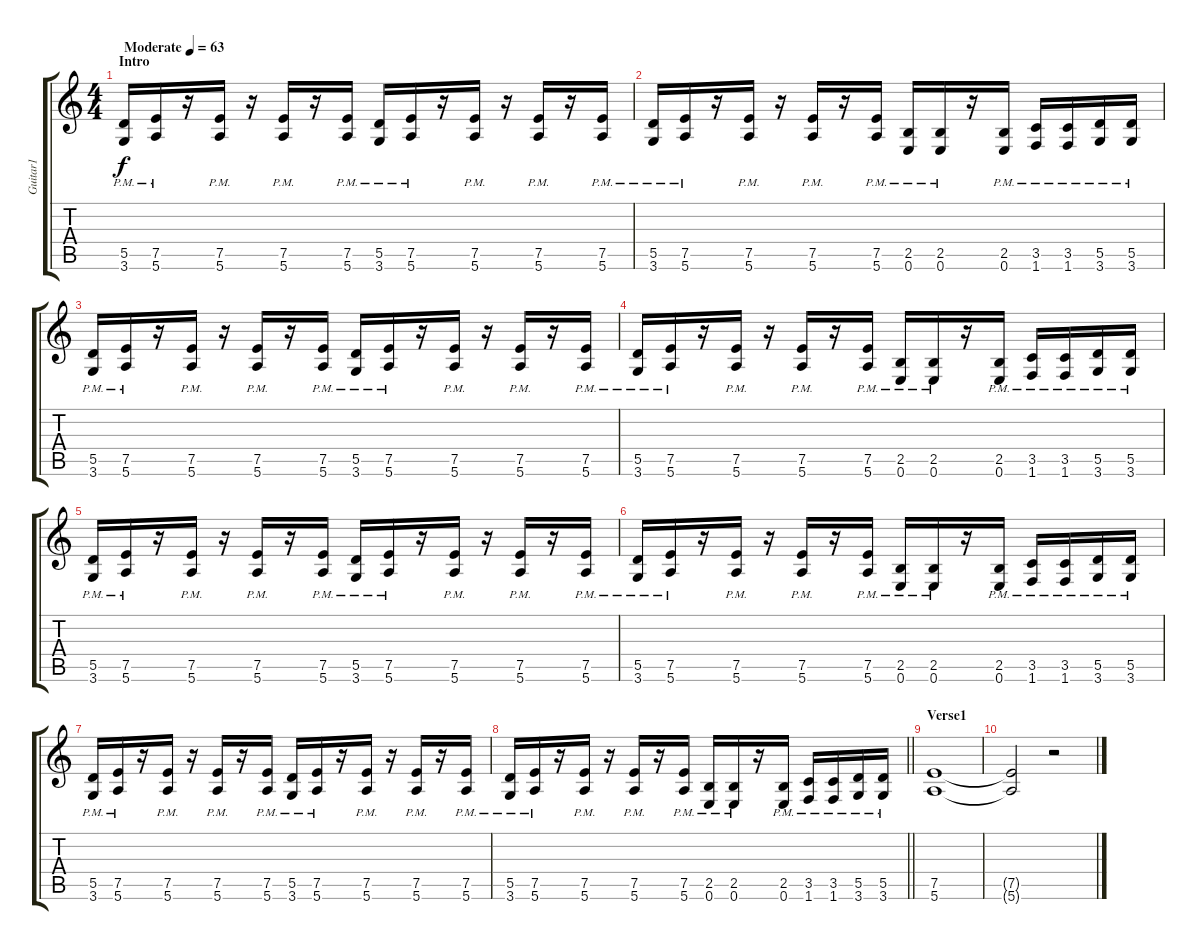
\track ("Guitar1" "Guitar1") {instrument distortionguitar}
\staff {score tabs}
\tuning (E4 B3 G3 D3 A2 E2) {hide}
\ts (4 4)
\section ("" "Intro")
\tempo (63 "Moderate")
\clef g2
\ks c
(5.5{pm} 3.6{pm}).16{dy f instrument distortionguitar} (7.5{pm} 5.6{pm}).16 r.16 (7.5{pm} 5.6{pm}).16 r.16 (7.5{pm} 5.6{pm}).16 r.16 (7.5{pm} 5.6{pm}).16 (5.5{pm} 3.6{pm}).16 (7.5{pm} 5.6{pm}).16 r.16 (7.5{pm} 5.6{pm}).16 r.16 (7.5{pm} 5.6{pm}).16 r.16 (7.5{pm} 5.6{pm}).16 |
(5.5{pm} 3.6{pm}).16 (7.5{pm} 5.6{pm}).16 r.16 (7.5{pm} 5.6{pm}).16 r.16 (7.5{pm} 5.6{pm}).16 r.16 (7.5{pm} 5.6{pm}).16 (2.5{pm} 0.6{pm}).16 (2.5{pm} 0.6{pm}).16 r.16 (2.5{pm} 0.6{pm}).16 (3.5{pm} 1.6{pm}).16 (3.5{pm} 1.6{pm}).16 (5.5{pm} 3.6{pm}).16 (5.5{pm} 3.6{pm}).16 |
(5.5{pm} 3.6{pm}).16 (7.5{pm} 5.6{pm}).16 r.16 (7.5{pm} 5.6{pm}).16 r.16 (7.5{pm} 5.6{pm}).16 r.16 (7.5{pm} 5.6{pm}).16 (5.5{pm} 3.6{pm}).16 (7.5{pm} 5.6{pm}).16 r.16 (7.5{pm} 5.6{pm}).16 r.16 (7.5{pm} 5.6{pm}).16 r.16 (7.5{pm} 5.6{pm}).16 |
(5.5{pm} 3.6{pm}).16 (7.5{pm} 5.6{pm}).16 r.16 (7.5{pm} 5.6{pm}).16 r.16 (7.5{pm} 5.6{pm}).16 r.16 (7.5{pm} 5.6{pm}).16 (2.5{pm} 0.6{pm}).16 (2.5{pm} 0.6{pm}).16 r.16 (2.5{pm} 0.6{pm}).16 (3.5{pm} 1.6{pm}).16 (3.5{pm} 1.6{pm}).16 (5.5{pm} 3.6{pm}).16 (5.5{pm} 3.6{pm}).16 |
(5.5{pm} 3.6{pm}).16 (7.5{pm} 5.6{pm}).16 r.16 (7.5{pm} 5.6{pm}).16 r.16 (7.5{pm} 5.6{pm}).16 r.16 (7.5{pm} 5.6{pm}).16 (5.5{pm} 3.6{pm}).16 (7.5{pm} 5.6{pm}).16 r.16 (7.5{pm} 5.6{pm}).16 r.16 (7.5{pm} 5.6{pm}).16 r.16 (7.5{pm} 5.6{pm}).16 |
(5.5{pm} 3.6{pm}).16 (7.5{pm} 5.6{pm}).16 r.16 (7.5{pm} 5.6{pm}).16 r.16 (7.5{pm} 5.6{pm}).16 r.16 (7.5{pm} 5.6{pm}).16 (2.5{pm} 0.6{pm}).16 (2.5{pm} 0.6{pm}).16 r.16 (2.5{pm} 0.6{pm}).16 (3.5{pm} 1.6{pm}).16 (3.5{pm} 1.6{pm}).16 (5.5{pm} 3.6{pm}).16 (5.5{pm} 3.6{pm}).16 |
(5.5{pm} 3.6{pm}).16 (7.5{pm} 5.6{pm}).16 r.16 (7.5{pm} 5.6{pm}).16 r.16 (7.5{pm} 5.6{pm}).16 r.16 (7.5{pm} 5.6{pm}).16 (5.5{pm} 3.6{pm}).16 (7.5{pm} 5.6{pm}).16 r.16 (7.5{pm} 5.6{pm}).16 r.16 (7.5{pm} 5.6{pm}).16 r.16 (7.5{pm} 5.6{pm}).16 |
\barLineRight lightlight
(5.5{pm} 3.6{pm}).16 (7.5{pm} 5.6{pm}).16 r.16 (7.5{pm} 5.6{pm}).16 r.16 (7.5{pm} 5.6{pm}).16 r.16 (7.5{pm} 5.6{pm}).16 (2.5{pm} 0.6{pm}).16 (2.5{pm} 0.6{pm}).16 r.16 (2.5{pm} 0.6{pm}).16 (3.5{pm} 1.6{pm}).16 (3.5{pm} 1.6{pm}).16 (5.5{pm} 3.6{pm}).16 (5.5{pm} 3.6{pm}).16 |
\section ("" "Verse1")
(7.5 5.6).1{volume 0} |
(7.5{t} 5.6{t}).2 r.2
